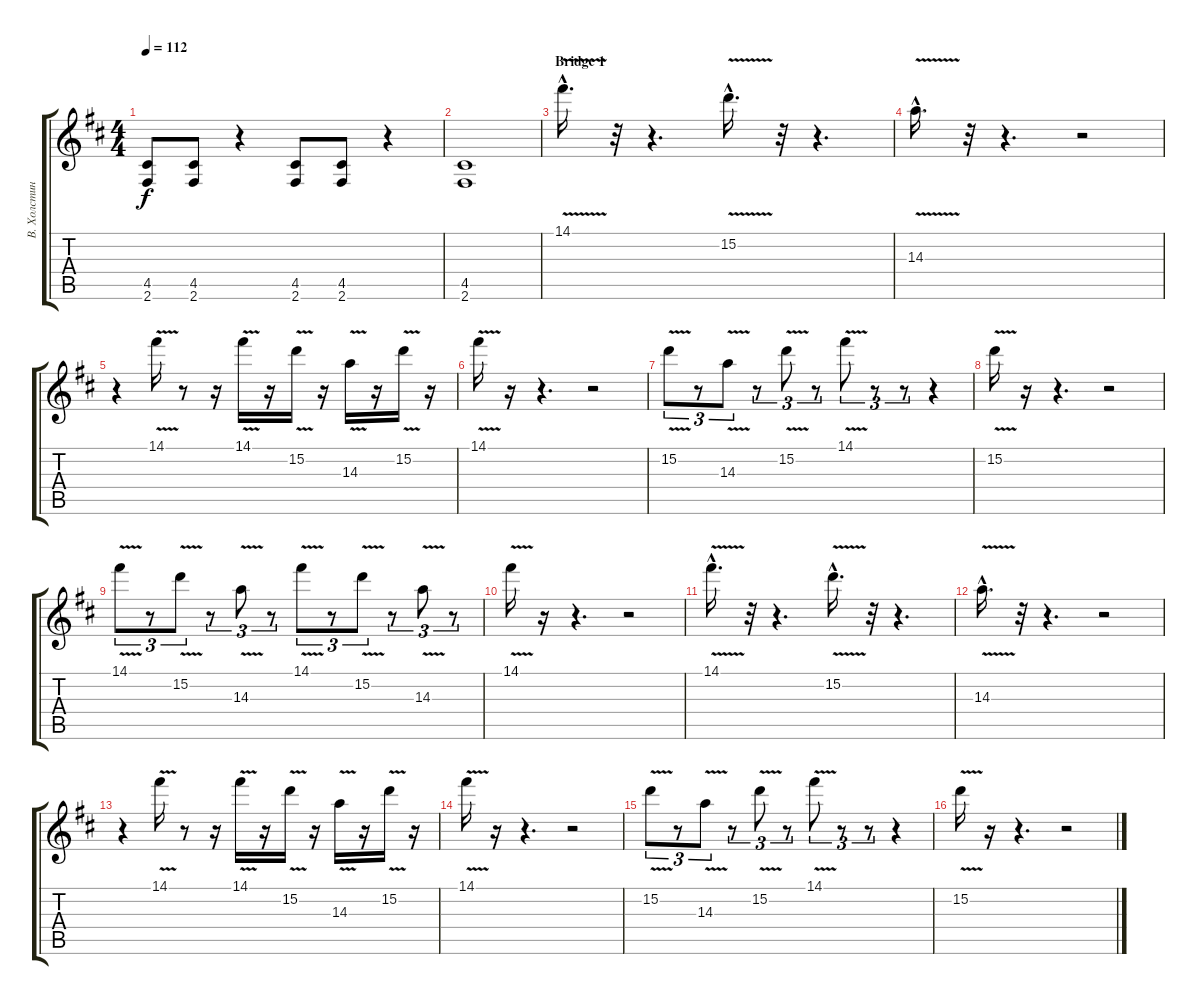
\track ("В. Холстинин" "В. Холстин") {instrument overdrivenguitar}
\staff {score tabs}
\tuning (E4 B3 G3 D3 A2 E2) {hide}
\ts (4 4)
\tempo 112
\clef g2
\ks d
(4.5 2.6).8{dy f} (4.5 2.6).8 r.4 (4.5 2.6).8 (4.5 2.6).8 r.4 |
(4.5 2.6).1 |
\section ("" "Bridge 1")
14.1{v hac}.16{d volume 16 instrument electricguitarclean} r.32 r.4{d} 15.2{v hac}.16{d} r.32 r.4{d} |
14.3{v hac}.16{d} r.32 r.4{d} r.2 |
r.4 14.1{v}.16 r.8 r.16 14.1{v}.16 r.16 15.2{v}.16 r.16 14.3{v}.16 r.16 15.2{v}.16 r.16 |
14.1{v}.16 r.16 r.4{d} r.2 |
15.2{v}.8{tu (3 2)} r.8{tu (3 2)} 14.3{v}.8{tu (3 2)} r.8{tu (3 2)} 15.2{v}.8{tu (3 2)} r.8{tu (3 2)} 14.1{v}.8{tu (3 2)} r.8{tu (3 2)} r.8{tu (3 2)} r.4 |
15.2{v}.16 r.16 r.4{d} r.2 |
14.1{v}.8{tu (3 2)} r.8{tu (3 2)} 15.2{v}.8{tu (3 2)} r.8{tu (3 2)} 14.3{v}.8{tu (3 2)} r.8{tu (3 2)} 14.1{v}.8{tu (3 2)} r.8{tu (3 2)} 15.2{v}.8{tu (3 2)} r.8{tu (3 2)} 14.3{v}.8{tu (3 2)} r.8{tu (3 2)} |
14.1{v}.16 r.16 r.4{d} r.2 |
14.1{v hac}.16{d} r.32 r.4{d} 15.2{v hac}.16{d} r.32 r.4{d} |
14.3{v hac}.16{d} r.32 r.4{d} r.2 |
r.4 14.1{v}.16 r.8 r.16 14.1{v}.16 r.16 15.2{v}.16 r.16 14.3{v}.16 r.16 15.2{v}.16 r.16 |
14.1{v}.16 r.16 r.4{d} r.2 |
15.2{v}.8{tu (3 2)} r.8{tu (3 2)} 14.3{v}.8{tu (3 2)} r.8{tu (3 2)} 15.2{v}.8{tu (3 2)} r.8{tu (3 2)} 14.1{v}.8{tu (3 2)} r.8{tu (3 2)} r.8{tu (3 2)} r.4 |
15.2{v}.16 r.16 r.4{d} r.2
